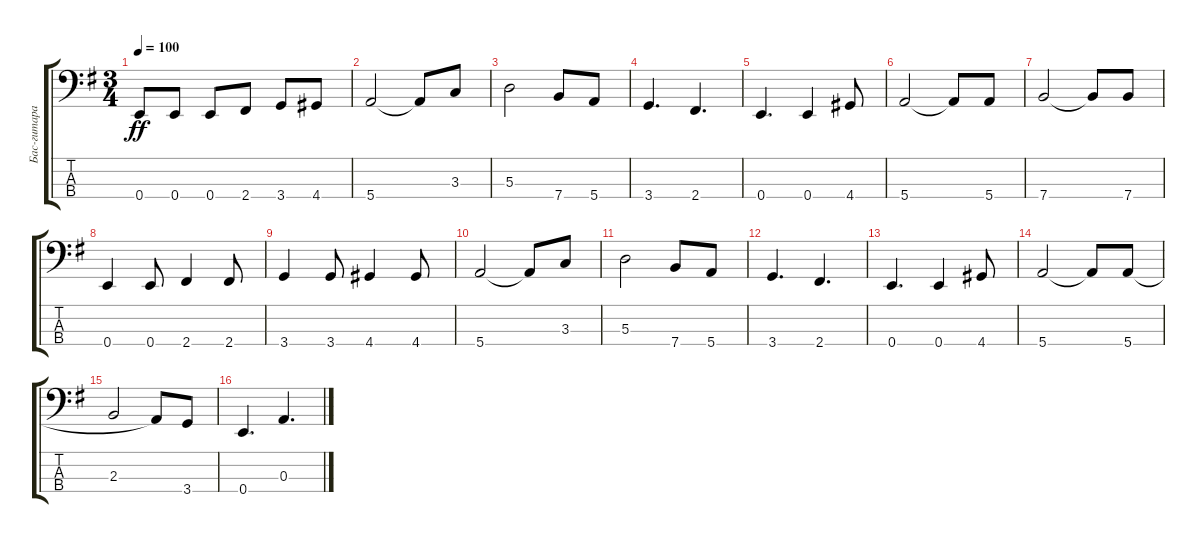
\track ("Бас-гитара" "Бас-гитара") {instrument electricbassfinger}
\staff {score tabs}
\tuning (G2 D2 A1 E1) {hide}
\ts (3 4)
\tempo 100
\clef f4
\ks eminor
0.4.8{dy ff} 0.4.8 0.4.8 2.4.8 3.4.8 4.4.8 |
5.4.2 5.4{t}.8 3.3.8 |
5.3.2 7.4.8 5.4.8 |
3.4.4{d} 2.4.4{d} |
0.4.4{d} 0.4.4 4.4.8 |
5.4.2 5.4{t}.8 5.4.8 |
7.4.2 7.4{t}.8 7.4.8 |
0.4.4 0.4.8 2.4.4 2.4.8 |
3.4.4 3.4.8 4.4.4 4.4.8 |
5.4.2 5.4{t}.8 3.3.8 |
5.3.2 7.4.8 5.4.8 |
3.4.4{d} 2.4.4{d} |
0.4.4{d} 0.4.4 4.4.8 |
5.4.2 5.4{t}.8 5.4.8 |
2.3.2 5.4{t}.8 3.4.8 |
0.4.4{d} 0.3.4{d}
